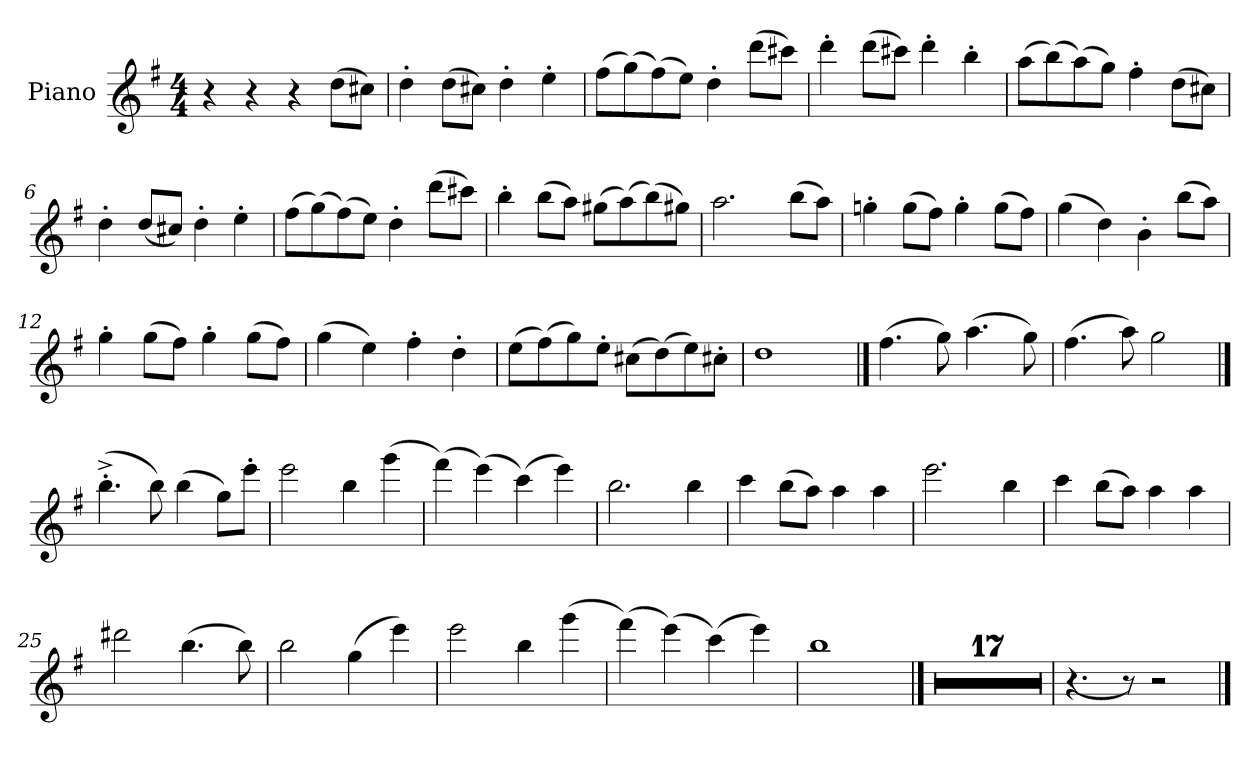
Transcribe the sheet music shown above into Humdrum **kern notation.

**kern
*part1
*staff1
*I"Piano
*I'Pno.
*clefG2
*k[f#]
*M4/4
=1
4r
4r
4r
*MM240
(>8dd\L
8cc#X\J)
=2
4dd'\
(>8dd\L
8cc#X\J)
4dd'\
4ee'\
=3
(>8ff#\L
(>8gg\)
(>8ff#\)
8ee\J)
4dd'\
(>8ddd\L
8ccc#X\J)
=4
4ddd'\
(>8ddd\L
8ccc#X\J)
4ddd'\
4bb'\
=5
(>8aa\L
(>8bb\)
(>8aa\)
8gg\J)
4ff#'\
(>8dd\L
8cc#X\J)
=6
4dd'\
(<8dd/L
8cc#X/J)
4dd'\
4ee'\
!!LO:LB:g=z
=7
(>8ff#\L
(>8gg\)
(>8ff#\)
8ee\J)
4dd'\
(>8ddd\L
8ccc#X\J)
=8
4bb'\
(>8bb\L
8aa\J)
(>8gg#X\L
(>8aa\)
(>8bb\)
8gg#X\J)
=9
2.aa\
(>8bb\L
8aa\J)
!!LO:LB:g=z
=10
4ggn'\
(>8gg\L
8ff#\J)
4gg'\
(>8gg\L
8ff#\J)
=11
(>4gg\
4dd\)
4b'\
(>8bb\L
8aa\J)
=12
4gg'\
(>8gg\L
8ff#\J)
4gg'\
(>8gg\L
8ff#\J)
=13
(>4gg\
4ee\)
4ff#'\
4dd'\
!!LO:LB:g=z
=14
(>8ee\L
(>8ff#\)
8gg\)
8ee'\J
(>8cc#X\L
(>8dd\)
8ee\)
8cc#X'\J
=15
1dd
==16
*MM185
(>4.ff#\
8gg\)
(>4.aa\
8gg\)
=17
(>4.ff#\
8aa\)
2gg\
==18
*MM180
(>4.bb'^\
8bb\)
(>4bb\
8gg\L)
8eee'\J
=19
2eee\
4bb\
(>4ggg\
=20
(>4fff#\)
(>4eee\)
(>4ccc\)
4eee\)
=21
2.bb\
4bb\
!!LO:LB:g=z
=22
4ccc\
(>8bb\L
8aa\J)
4aa\
4aa\
=23
2.eee\
4bb\
=24
4ccc\
(>8bb\L
8aa\J)
4aa\
4aa\
=25
2ddd#X\
(>4.bb\
8bb\)
=26
2bb\
(>4gg\
4eee\)
=27
2eee\
4bb\
(>4ggg\
=28
(>4fff#\)
(>4eee\)
(>4ccc\)
4eee\)
=29
1bb
==30
1r
=31
1r
=32
1r
!!LO:LB:g=z
=33
1r
=34
1r
=35
1r
=36
1r
=37
1r
=38
1r
=39
1r
=40
1r
=41
1r
=42
1r
=43
1r
=44
1r
=45
1r
=46
1r
=47
(<4.r
8r)
2r
==
*-
